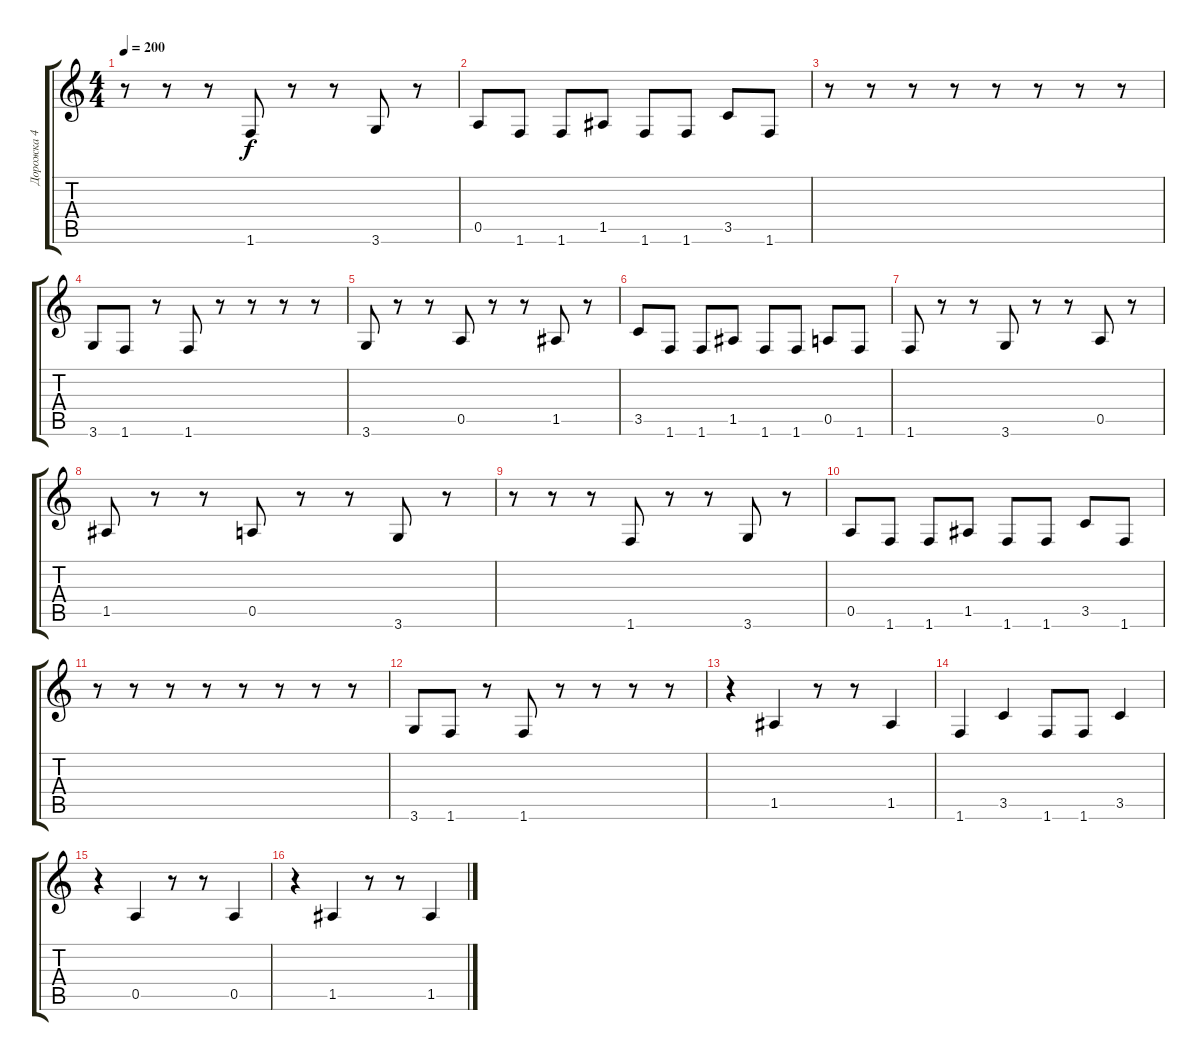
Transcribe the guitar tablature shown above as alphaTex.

\track ("Дорожка 4" "Дорожка 4") {instrument electricbasspick}
\staff {score tabs}
\tuning (E4 B3 G3 D3 A2 E2) {hide}
\ts (4 4)
\tempo 200
\clef g2
\ks c
r.8{dy f} r.8 r.8 1.6.8 r.8 r.8 3.6.8 r.8 |
0.5.8 1.6.8 1.6.8 1.5.8 1.6.8 1.6.8 3.5.8 1.6.8 |
r.8 r.8 r.8 r.8 r.8 r.8 r.8 r.8 |
3.6.8 1.6.8 r.8 1.6.8 r.8 r.8 r.8 r.8 |
3.6.8 r.8 r.8 0.5.8 r.8 r.8 1.5.8 r.8 |
3.5.8 1.6.8 1.6.8 1.5.8 1.6.8 1.6.8 0.5.8 1.6.8 |
1.6.8 r.8 r.8 3.6.8 r.8 r.8 0.5.8 r.8 |
1.5.8 r.8 r.8 0.5.8 r.8 r.8 3.6.8 r.8 |
r.8 r.8 r.8 1.6.8 r.8 r.8 3.6.8 r.8 |
0.5.8 1.6.8 1.6.8 1.5.8 1.6.8 1.6.8 3.5.8 1.6.8 |
r.8 r.8 r.8 r.8 r.8 r.8 r.8 r.8 |
3.6.8 1.6.8 r.8 1.6.8 r.8 r.8 r.8 r.8 |
r.4 1.5.4 r.8 r.8 1.5.4 |
1.6.4 3.5.4 1.6.8 1.6.8 3.5.4 |
r.4 0.5.4 r.8 r.8 0.5.4 |
r.4 1.5.4 r.8 r.8 1.5.4
